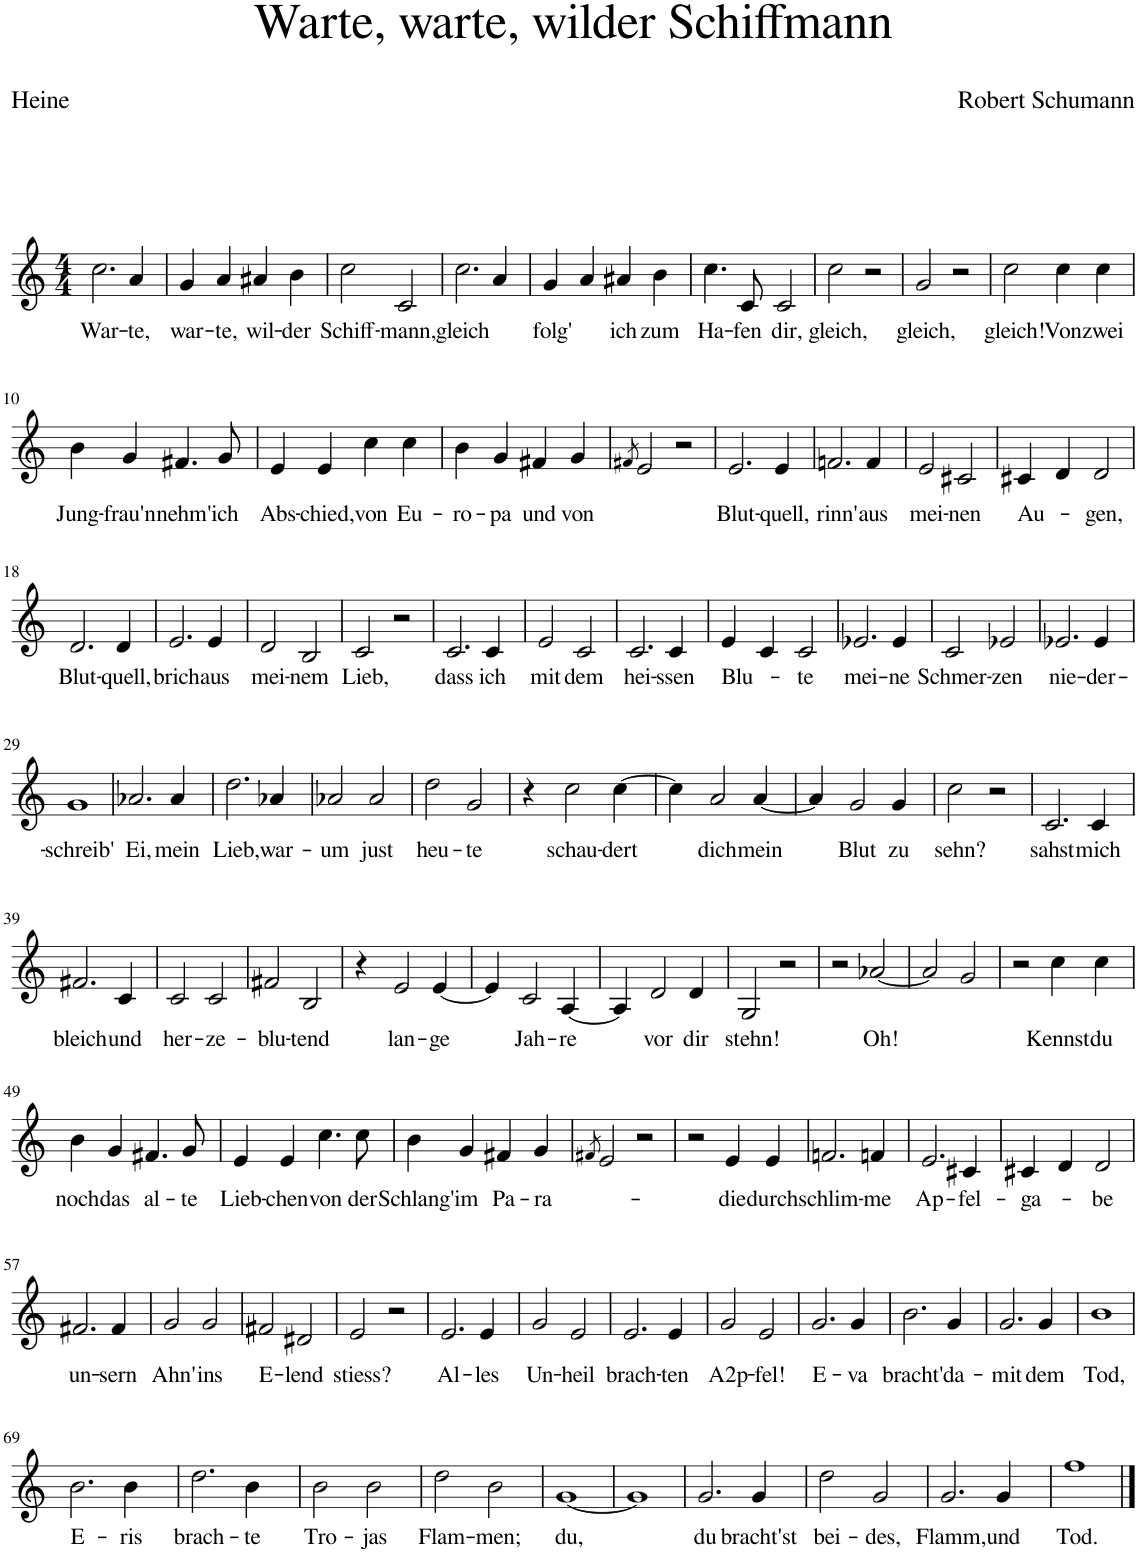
**kern	**text
*part1	*part1
*staff1	*staff1
*I"Piano	*
*I'Pno	*
*clefG2	*
*k[]	*
*M4/4	*
=1	=1
!	!LO:LY:b
2.cc\	War-
!	!LO:LY:b
4a/	-te,
=2	=2
!	!LO:LY:b
4g/	war-
!	!LO:LY:b
4a/	-te,
!	!LO:LY:b
4a#X/	wil-
!	!LO:LY:b
4b\	-der
=3	=3
!	!LO:LY:b
2cc\	Schiff-
!	!LO:LY:b
2c/	-mann,
=4	=4
!	!LO:LY:b
2.cc\	gleich
4a/	.
=5	=5
!	!LO:LY:b
4g/	folg'
4a/	.
!	!LO:LY:b
4a#X/	ich
!	!LO:LY:b
4b\	zum
=6	=6
!	!LO:LY:b
4.cc\	Ha-
!	!LO:LY:b
8c/	-fen
!	!LO:LY:b
2c/	dir,
=7	=7
!	!LO:LY:b
2cc\	gleich,
2r	.
=8	=8
!	!LO:LY:b
2g/	gleich,
2r	.
=9	=9
!	!LO:LY:b
2cc\	gleich!
!	!LO:LY:b
4cc\	Von
!	!LO:LY:b
4cc\	zwei
!!LO:LB:g=z
=10	=10
!	!LO:LY:b
4b\	Jung-
!	!LO:LY:b
4g/	-frau'n
!	!LO:LY:b
4.f#X/	nehm'
!	!LO:LY:b
8g/	ich
=11	=11
!	!LO:LY:b
4e/	Abs-
!	!LO:LY:b
4e/	-chied,
!	!LO:LY:b
4cc\	von
!	!LO:LY:b
4cc\	Eu-
=12	=12
!	!LO:LY:b
4b\	-ro-
!	!LO:LY:b
4g/	-pa
!	!LO:LY:b
4f#X/	und
!	!LO:LY:b
4g/	von
=13	=13
8qf#X/	.
2e/	.
2r	.
=14	=14
!	!LO:LY:b
2.e/	Blut-
!	!LO:LY:b
4e/	-quell,
=15	=15
!	!LO:LY:b
2.fn/	rinn'
!	!LO:LY:b
4f/	aus
=16	=16
!	!LO:LY:b
2e/	mei-
!	!LO:LY:b
2c#X/	-nen
=17	=17
!	!LO:LY:b
4c#X/	Au-
4d/	.
!	!LO:LY:b
2d/	-gen,
!!LO:LB:g=z
=18	=18
!	!LO:LY:b
2.d/	Blut-
!	!LO:LY:b
4d/	-quell,
=19	=19
!	!LO:LY:b
2.e/	brich
!	!LO:LY:b
4e/	aus
=20	=20
!	!LO:LY:b
2d/	mei-
!	!LO:LY:b
2B/	-nem
=21	=21
!	!LO:LY:b
2c/	Lieb,
2r	.
=22	=22
!	!LO:LY:b
2.c/	dass
!	!LO:LY:b
4c/	ich
=23	=23
!	!LO:LY:b
2e/	mit
!	!LO:LY:b
2c/	dem
=24	=24
!	!LO:LY:b
2.c/	hei-
!	!LO:LY:b
4c/	-ssen
=25	=25
!	!LO:LY:b
4e/	Blu-
4c/	.
!	!LO:LY:b
2c/	-te
=26	=26
!	!LO:LY:b
2.e-X/	mei-
!	!LO:LY:b
4e-/	-ne
=27	=27
!	!LO:LY:b
2c/	Schmer-
!	!LO:LY:b
2e-X/	-zen
=28	=28
!	!LO:LY:b
2.e-X/	nie-
!	!LO:LY:b
4e-/	-der-
!!LO:LB:g=z
=29	=29
!	!LO:LY:b
1g	-schreib'
=30	=30
!	!LO:LY:b
2.a-X/	Ei,
!	!LO:LY:b
4a-/	mein
=31	=31
!	!LO:LY:b
2.dd\	Lieb,
!	!LO:LY:b
4a-X/	war-
=32	=32
!	!LO:LY:b
2a-X/	-um
!	!LO:LY:b
2a-/	just
=33	=33
!	!LO:LY:b
2dd\	heu-
!	!LO:LY:b
2g/	-te
=34	=34
4r	.
!	!LO:LY:b
2cc\	schau-
!	!LO:LY:b
[4cc\	-dert
=35	=35
4cc\]	.
!	!LO:LY:b
2a/	dich
!	!LO:LY:b
[4a/	mein
=36	=36
4a/]	.
!	!LO:LY:b
2g/	Blut
!	!LO:LY:b
4g/	zu
=37	=37
!	!LO:LY:b
2cc\	sehn?
2r	.
=38	=38
!	!LO:LY:b
2.c/	sahst
!	!LO:LY:b
4c/	mich
!!LO:LB:g=z
=39	=39
!	!LO:LY:b
2.f#X/	bleich
!	!LO:LY:b
4c/	und
=40	=40
!	!LO:LY:b
2c/	her-
!	!LO:LY:b
2c/	-ze-
=41	=41
!	!LO:LY:b
2f#X/	-blu-
!	!LO:LY:b
2B/	-tend
=42	=42
4r	.
!	!LO:LY:b
2e/	lan-
!	!LO:LY:b
[4e/	ge
=43	=43
4e/]	.
!	!LO:LY:b
2c/	Jah-
!	!LO:LY:b
[4A/	-re
=44	=44
4A/]	.
!	!LO:LY:b
2d/	vor
!	!LO:LY:b
4d/	dir
=45	=45
!	!LO:LY:b
2G/	stehn!
2r	.
=46	=46
2r	.
!	!LO:LY:b
[2a-X/	Oh!
=47	=47
2a-/]	.
2g/	.
=48	=48
2r	.
!	!LO:LY:b
4cc\	Kennst
!	!LO:LY:b
4cc\	du
!!LO:LB:g=z
=49	=49
!	!LO:LY:b
4b\	noch
!	!LO:LY:b
4g/	das
!	!LO:LY:b
4.f#X/	al-
!	!LO:LY:b
8g/	-te
=50	=50
!	!LO:LY:b
4e/	Lieb-
!	!LO:LY:b
4e/	-chen
!	!LO:LY:b
4.cc\	von
!	!LO:LY:b
8cc\	der
=51	=51
!	!LO:LY:b
4b\	Schlang'
!	!LO:LY:b
4g/	im
!	!LO:LY:b
4f#X/	Pa-
!	!LO:LY:b
4g/	-ra-
=52	=52
8qf#X/	.
2e/	.
2r	.
=53	=53
2r	.
!	!LO:LY:b
4e/	die
!	!LO:LY:b
4e/	durch
=54	=54
!	!LO:LY:b
2.fn/	schlim-
!	!LO:LY:b
4fn/	-me
=55	=55
!	!LO:LY:b
2.e/	Ap-
!	!LO:LY:b
4c#X/	-fel-
=56	=56
!	!LO:LY:b
4c#X/	-ga-
4d/	.
!	!LO:LY:b
2d/	-be
!!LO:LB:g=z
=57	=57
!	!LO:LY:b
2.f#X/	un-
!	!LO:LY:b
4f#/	-sern
=58	=58
!	!LO:LY:b
2g/	Ahn'
!	!LO:LY:b
2g/	ins
=59	=59
!	!LO:LY:b
2f#X/	E-
!	!LO:LY:b
2d#X/	-lend
=60	=60
!	!LO:LY:b
2e/	stiess?
2r	.
=61	=61
!	!LO:LY:b
2.e/	Al-
!	!LO:LY:b
4e/	-les
=62	=62
!	!LO:LY:b
2g/	Un-
!	!LO:LY:b
2e/	-heil
=63	=63
!	!LO:LY:b
2.e/	brach-
!	!LO:LY:b
4e/	-ten
=64	=64
!	!LO:LY:b
2g/	A2p-
!	!LO:LY:b
2e/	-fel!
=65	=65
!	!LO:LY:b
2.g/	E-
!	!LO:LY:b
4g/	-va
=66	=66
!	!LO:LY:b
2.b\	bracht'
!	!LO:LY:b
4g/	da-
=67	=67
!	!LO:LY:b
2.g/	-mit
!	!LO:LY:b
4g/	dem
=68	=68
!	!LO:LY:b
1b	Tod,
!!LO:LB:g=z
=69	=69
!	!LO:LY:b
2.b\	E-
!	!LO:LY:b
4b\	-ris
=70	=70
!	!LO:LY:b
2.dd\	brach-
!	!LO:LY:b
4b\	-te
=71	=71
!	!LO:LY:b
2b\	Tro-
!	!LO:LY:b
2b\	-jas
=72	=72
!	!LO:LY:b
2dd\	Flam-
!	!LO:LY:b
2b\	-men;
=73	=73
!	!LO:LY:b
[1g	du,
=74	=74
1g]	.
=75	=75
!	!LO:LY:b
2.g/	du
!	!LO:LY:b
4g/	bracht'st
=76	=76
!	!LO:LY:b
2dd\	bei-
!	!LO:LY:b
2g/	-des,
=77	=77
!	!LO:LY:b
2.g/	Flamm,
!	!LO:LY:b
4g/	und
=78	=78
!	!LO:LY:b
1ff	Tod.
==	==
*-	*-
